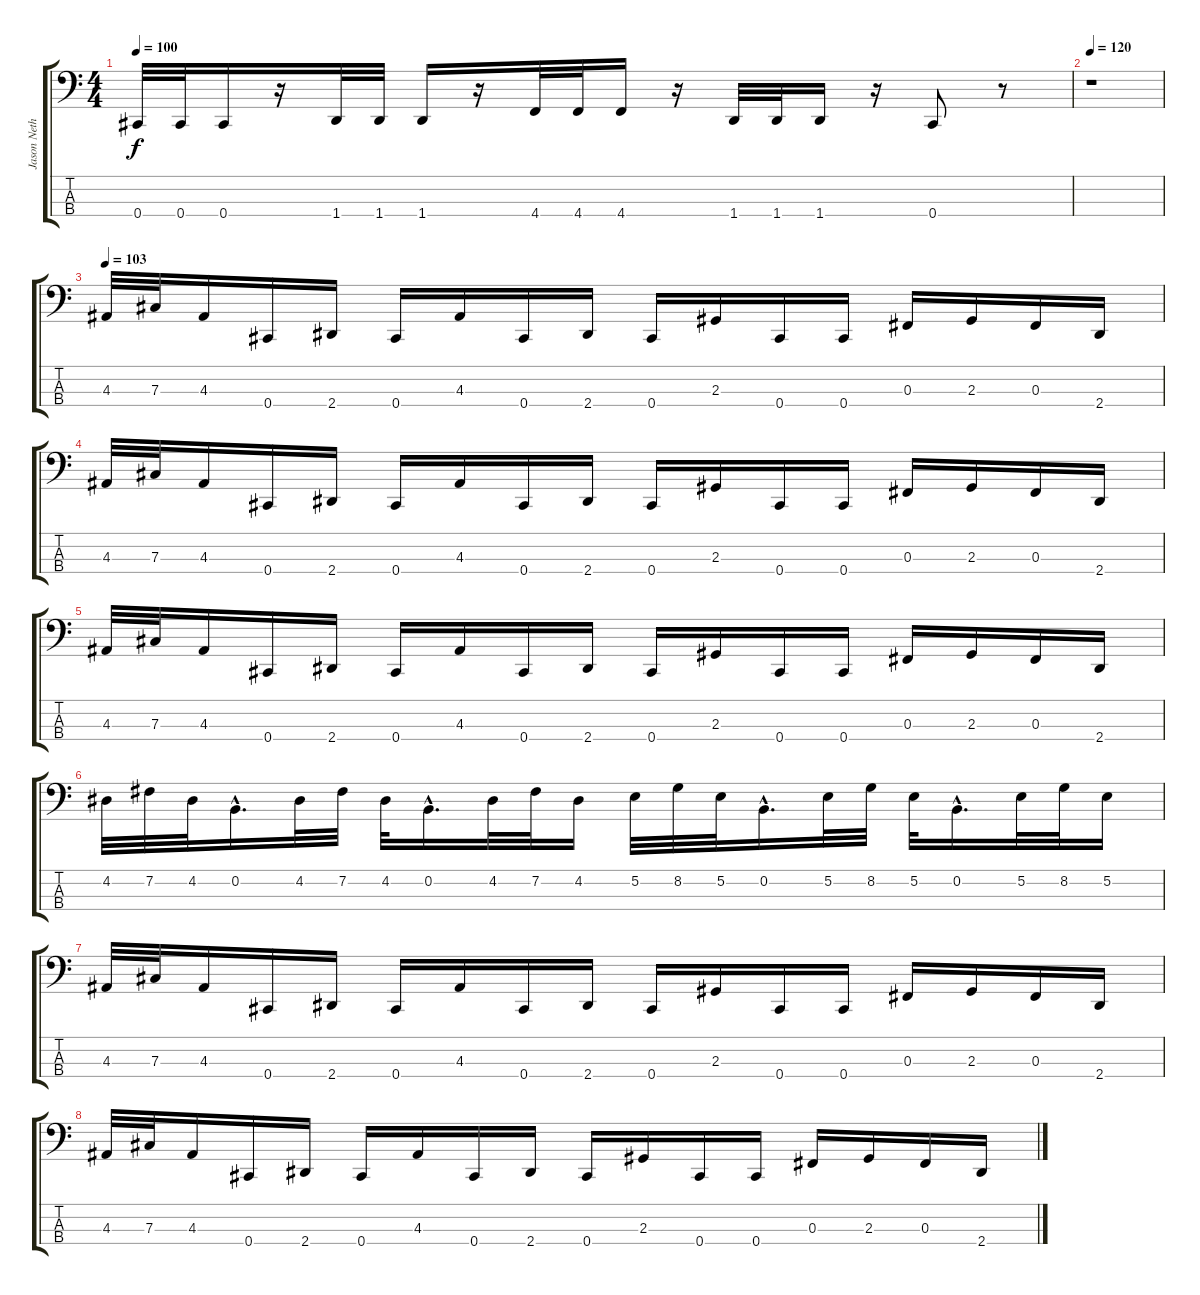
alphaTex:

\track ("Jason Netherton" "Jason Neth") {instrument electricbasspick}
\staff {score tabs}
\tuning (E2 B1 Gb1 Db1) {hide}
\ts (4 4)
\tempo 100
\clef f4
\ks c
0.4.32{dy f instrument electricbasspick} 0.4.32 0.4.16 r.16 1.4.32 1.4.32 1.4.16 r.16 4.4.32 4.4.32 4.4.16 r.16 1.4.32 1.4.32 1.4.16 r.16 0.4.8 r.8 |
\tempo 120
r.1 |
\tempo 103
4.3.32 7.3.32 4.3.16 0.4.16 2.4.16 0.4.16 4.3.16 0.4.16 2.4.16 0.4.16 2.3.16 0.4.16 0.4.16 0.3.16 2.3.16 0.3.16 2.4.16 |
4.3.32 7.3.32 4.3.16 0.4.16 2.4.16 0.4.16 4.3.16 0.4.16 2.4.16 0.4.16 2.3.16 0.4.16 0.4.16 0.3.16 2.3.16 0.3.16 2.4.16 |
4.3.32 7.3.32 4.3.16 0.4.16 2.4.16 0.4.16 4.3.16 0.4.16 2.4.16 0.4.16 2.3.16 0.4.16 0.4.16 0.3.16 2.3.16 0.3.16 2.4.16 |
4.2.32 7.2.32 4.2.32 0.2{hac}.16{d} 4.2.32 7.2.32 4.2.32 0.2{hac}.16{d} 4.2.32 7.2.32 4.2.16 5.2.32 8.2.32 5.2.32 0.2{hac}.16{d} 5.2.32 8.2.32 5.2.32 0.2{hac}.16{d} 5.2.32 8.2.32 5.2.16 |
4.3.32 7.3.32 4.3.16 0.4.16 2.4.16 0.4.16 4.3.16 0.4.16 2.4.16 0.4.16 2.3.16 0.4.16 0.4.16 0.3.16 2.3.16 0.3.16 2.4.16 |
4.3.32 7.3.32 4.3.16 0.4.16 2.4.16 0.4.16 4.3.16 0.4.16 2.4.16 0.4.16 2.3.16 0.4.16 0.4.16 0.3.16 2.3.16 0.3.16 2.4.16
